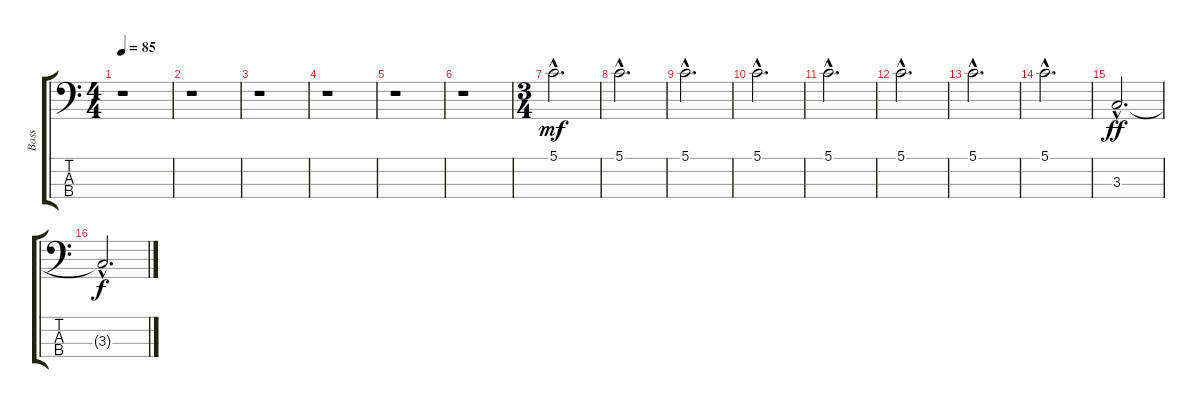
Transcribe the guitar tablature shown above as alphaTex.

\track ("Bass" "Bass") {instrument electricbassfinger}
\staff {score tabs}
\tuning (G2 D2 A1 E1) {hide}
\ts (4 4)
\tempo 85
\clef f4
\ks c
r.1{dy f} |
r.1 |
r.1 |
r.1 |
r.1 |
r.1 |
\ts (3 4)
5.1{hac}.2{d dy mf} |
5.1{hac}.2{d} |
5.1{hac}.2{d} |
5.1{hac}.2{d} |
5.1{hac}.2{d} |
5.1{hac}.2{d} |
5.1{hac}.2{d} |
5.1{hac}.2{d} |
3.3{hac}.2{d dy ff} |
3.3{hac t}.2{d dy f}
